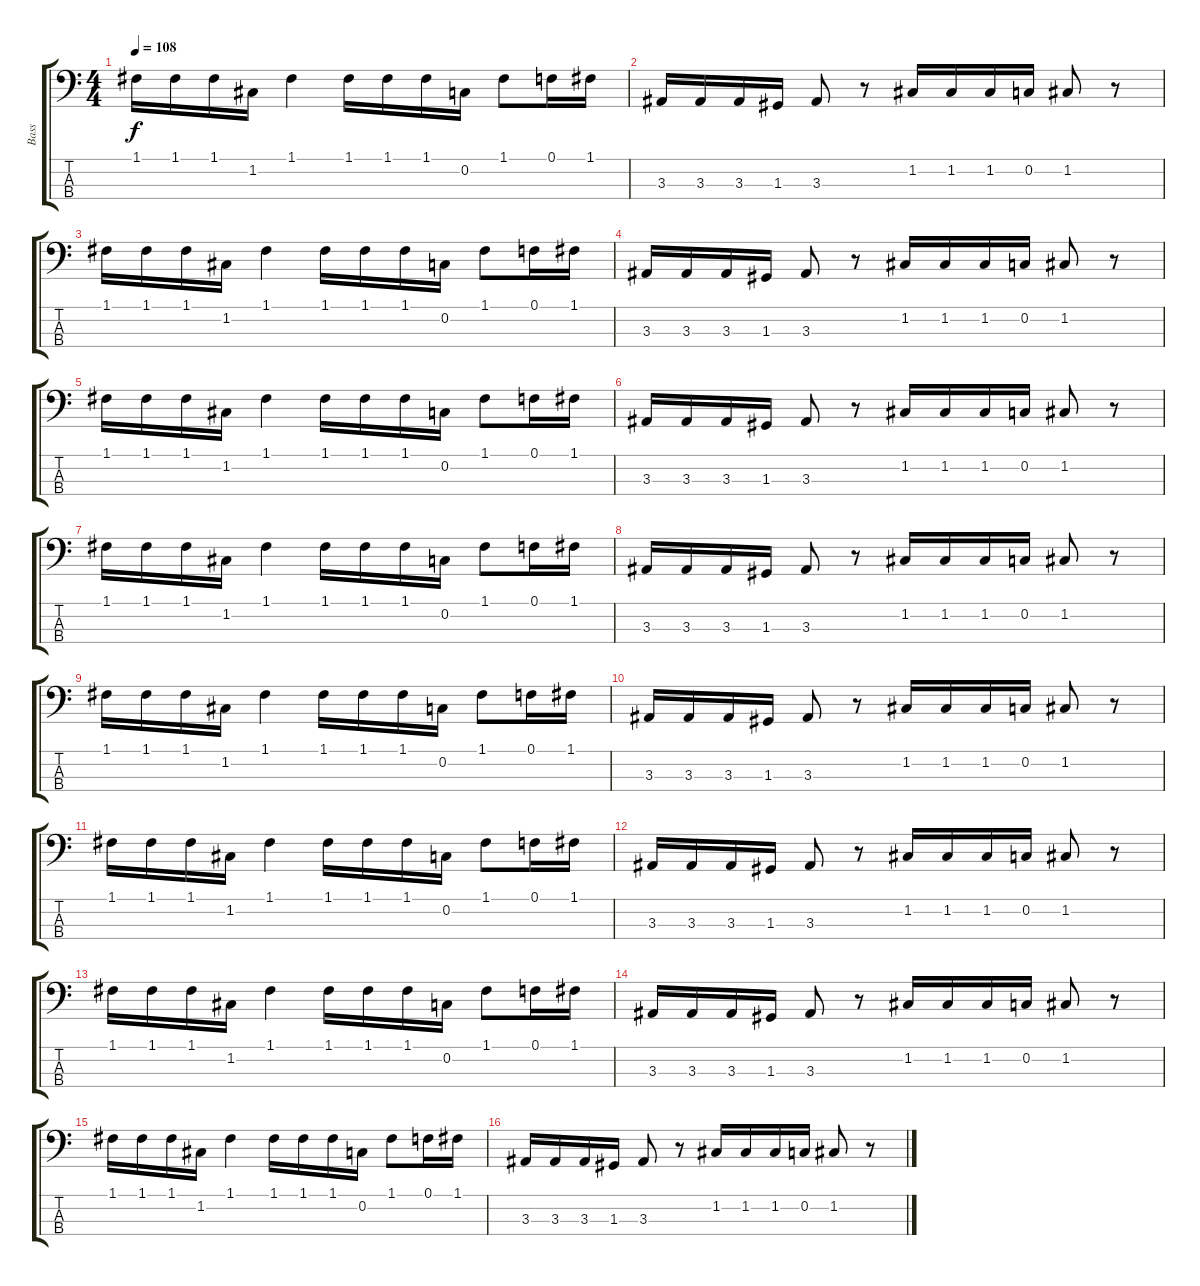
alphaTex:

\track ("Bass" "Bass") {instrument electricbassfinger}
\staff {score tabs}
\tuning (F2 C2 G1 D1) {hide}
\ts (4 4)
\tempo 108
\clef f4
\ks c
1.1.16{dy f} 1.1.16 1.1.16 1.2.16 1.1.4 1.1.16 1.1.16 1.1.16 0.2.16 1.1.8 0.1.16 1.1.16 |
3.3.16 3.3.16 3.3.16 1.3.16 3.3.8 r.8 1.2.16 1.2.16 1.2.16 0.2.16 1.2.8 r.8 |
1.1.16 1.1.16 1.1.16 1.2.16 1.1.4 1.1.16 1.1.16 1.1.16 0.2.16 1.1.8 0.1.16 1.1.16 |
3.3.16 3.3.16 3.3.16 1.3.16 3.3.8 r.8 1.2.16 1.2.16 1.2.16 0.2.16 1.2.8 r.8 |
1.1.16 1.1.16 1.1.16 1.2.16 1.1.4 1.1.16 1.1.16 1.1.16 0.2.16 1.1.8 0.1.16 1.1.16 |
3.3.16 3.3.16 3.3.16 1.3.16 3.3.8 r.8 1.2.16 1.2.16 1.2.16 0.2.16 1.2.8 r.8 |
1.1.16 1.1.16 1.1.16 1.2.16 1.1.4 1.1.16 1.1.16 1.1.16 0.2.16 1.1.8 0.1.16 1.1.16 |
3.3.16 3.3.16 3.3.16 1.3.16 3.3.8 r.8 1.2.16 1.2.16 1.2.16 0.2.16 1.2.8 r.8 |
1.1.16 1.1.16 1.1.16 1.2.16 1.1.4 1.1.16 1.1.16 1.1.16 0.2.16 1.1.8 0.1.16 1.1.16 |
3.3.16 3.3.16 3.3.16 1.3.16 3.3.8 r.8 1.2.16 1.2.16 1.2.16 0.2.16 1.2.8 r.8 |
1.1.16 1.1.16 1.1.16 1.2.16 1.1.4 1.1.16 1.1.16 1.1.16 0.2.16 1.1.8 0.1.16 1.1.16 |
3.3.16 3.3.16 3.3.16 1.3.16 3.3.8 r.8 1.2.16 1.2.16 1.2.16 0.2.16 1.2.8 r.8 |
1.1.16 1.1.16 1.1.16 1.2.16 1.1.4 1.1.16 1.1.16 1.1.16 0.2.16 1.1.8 0.1.16 1.1.16 |
3.3.16 3.3.16 3.3.16 1.3.16 3.3.8 r.8 1.2.16 1.2.16 1.2.16 0.2.16 1.2.8 r.8 |
1.1.16 1.1.16 1.1.16 1.2.16 1.1.4 1.1.16 1.1.16 1.1.16 0.2.16 1.1.8 0.1.16 1.1.16 |
3.3.16 3.3.16 3.3.16 1.3.16 3.3.8 r.8 1.2.16 1.2.16 1.2.16 0.2.16 1.2.8 r.8
